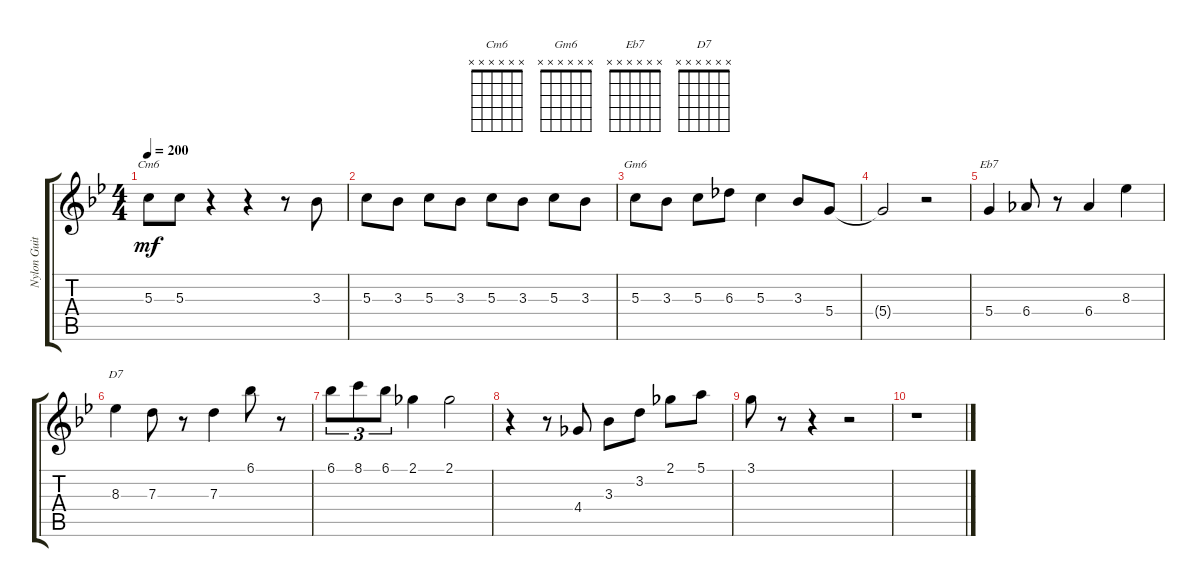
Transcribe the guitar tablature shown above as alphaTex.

\track ("Nylon Guitar" "Nylon Guit") {instrument acousticguitarnylon}
\staff {score tabs}
\tuning (E4 B3 G3 D3 A2 E2) {hide}
\chord ("Cm6" x x x x x x)
\chord ("Gm6" x x x x x x)
\chord ("Eb7" x x x x x x)
\chord ("D7" x x x x x x)
\ts (4 4)
\tempo 200
\clef g2
\ks gminor
5.3.8{ch "Cm6" dy mf} 5.3.8 r.4 r.4 r.8 3.3.8 |
5.3.8 3.3.8 5.3.8 3.3.8 5.3.8 3.3.8 5.3.8 3.3.8 |
5.3.8{ch "Gm6"} 3.3.8 5.3.8 6.3.8 5.3.4 3.3.8 5.4.8 |
5.4{t}.2 r.2 |
5.4.4{ch "Eb7"} 6.4.8 r.8 6.4.4 8.3.4 |
8.3.4{ch "D7"} 7.3.8 r.8 7.3.4 6.1.8 r.8 |
6.1.8{tu (3 2)} 8.1.8{tu (3 2)} 6.1.8{tu (3 2)} 2.1.4 2.1.2 |
r.4 r.8 4.4.8 3.3.8 3.2.8 2.1.8 5.1.8 |
3.1.8 r.8 r.4 r.2 |
r.1
